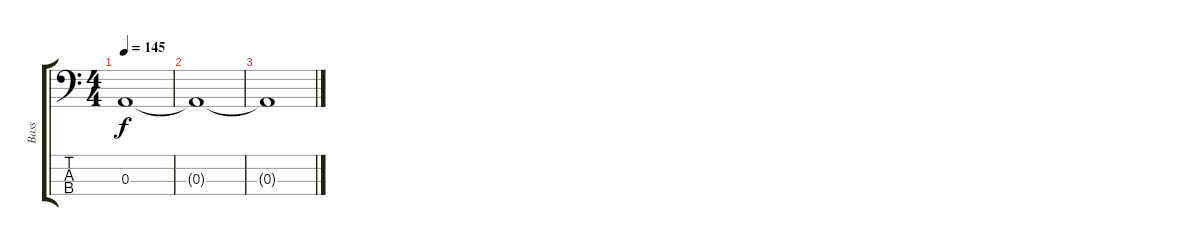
\track ("Bass" "Bass") {instrument electricbasspick}
\staff {score tabs}
\tuning (G2 D2 A1 E1) {hide}
\ts (4 4)
\tempo 145
\clef f4
\ks c
0.3{t}.1{dy f} |
0.3{t}.1 |
0.3{t}.1
